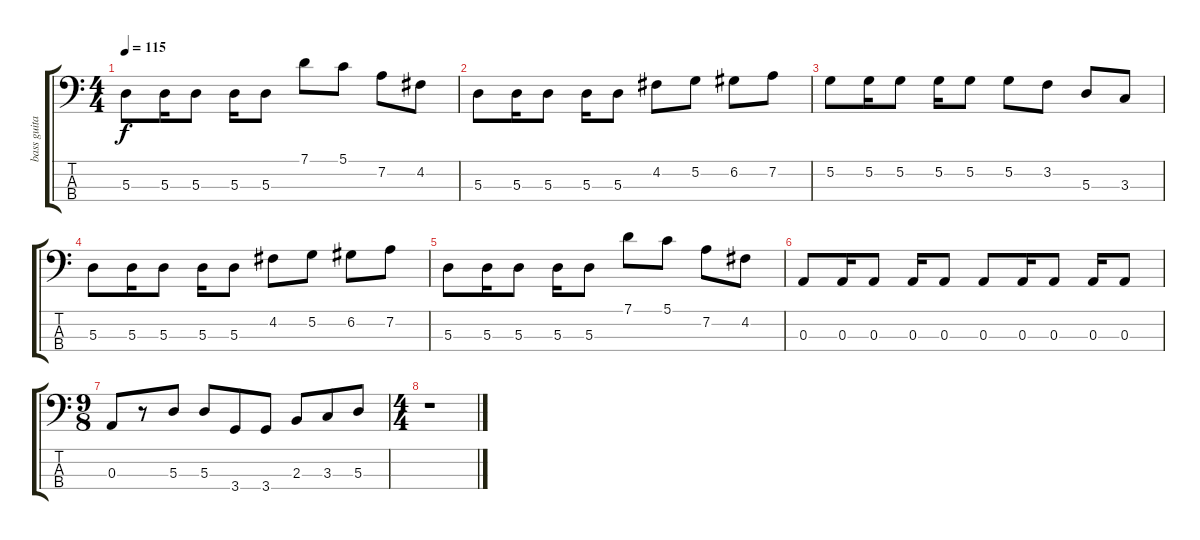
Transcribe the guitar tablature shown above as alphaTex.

\track ("bass guitar - andi" "bass guita") {instrument electricbassfinger}
\staff {score tabs}
\tuning (G2 D2 A1 E1) {hide}
\ts (4 4)
\tempo 115
\clef f4
\ks c
5.3.8{dy f} 5.3.16 5.3.8 5.3.16 5.3.8 7.1.8 5.1.8 7.2.8 4.2.8 |
5.3.8 5.3.16 5.3.8 5.3.16 5.3.8 4.2.8 5.2.8 6.2.8 7.2.8 |
5.2.8 5.2.16 5.2.8 5.2.16 5.2.8 5.2.8 3.2.8 5.3.8 3.3.8 |
5.3.8 5.3.16 5.3.8 5.3.16 5.3.8 4.2.8 5.2.8 6.2.8 7.2.8 |
5.3.8 5.3.16 5.3.8 5.3.16 5.3.8 7.1.8 5.1.8 7.2.8 4.2.8 |
0.3.8 0.3.16 0.3.8 0.3.16 0.3.8 0.3.8 0.3.16 0.3.8 0.3.16 0.3.8 |
\ts (9 8)
0.3.8 r.8 5.3.8 5.3.8 3.4.8 3.4.8 2.3.8 3.3.8 5.3.8 |
\ts (4 4)
r.1
